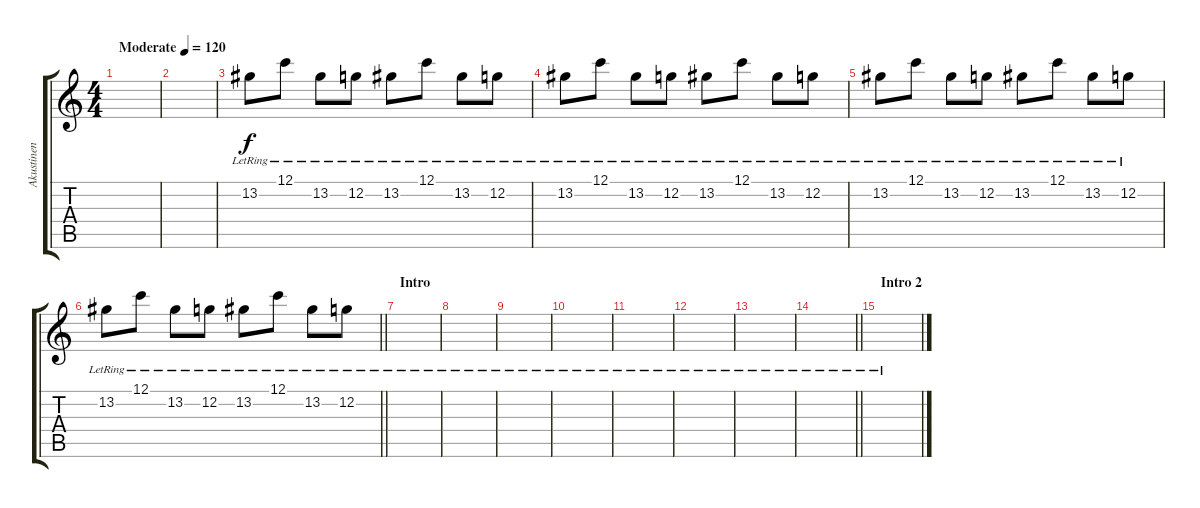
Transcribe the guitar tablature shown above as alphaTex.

\track ("Akustinen" "Akustinen") {instrument acousticguitarsteel}
\staff {score tabs}
\tuning (C4 G3 Eb3 Bb2 F2 C2) {hide}
\ts (4 4)
\tempo (120 "Moderate")
\clef g2
\ks c
|
|
13.2{lr}.8 12.1{lr}.8 13.2{lr}.8 12.2{lr}.8 13.2{lr}.8 12.1{lr}.8 13.2{lr}.8 12.2{lr}.8 |
13.2{lr}.8 12.1{lr}.8 13.2{lr}.8 12.2{lr}.8 13.2{lr}.8 12.1{lr}.8 13.2{lr}.8 12.2{lr}.8 |
13.2{lr}.8 12.1{lr}.8 13.2{lr}.8 12.2{lr}.8 13.2{lr}.8 12.1{lr}.8 13.2{lr}.8 12.2{lr}.8 |
\barLineRight lightlight
13.2{lr}.8 12.1{lr}.8 13.2{lr}.8 12.2{lr}.8 13.2{lr}.8 12.1{lr}.8 13.2{lr}.8 12.2{lr}.8 |
\section ("" "Intro")
|
|
|
|
|
|
|
\barLineRight lightlight
|
\section ("" "Intro 2")
